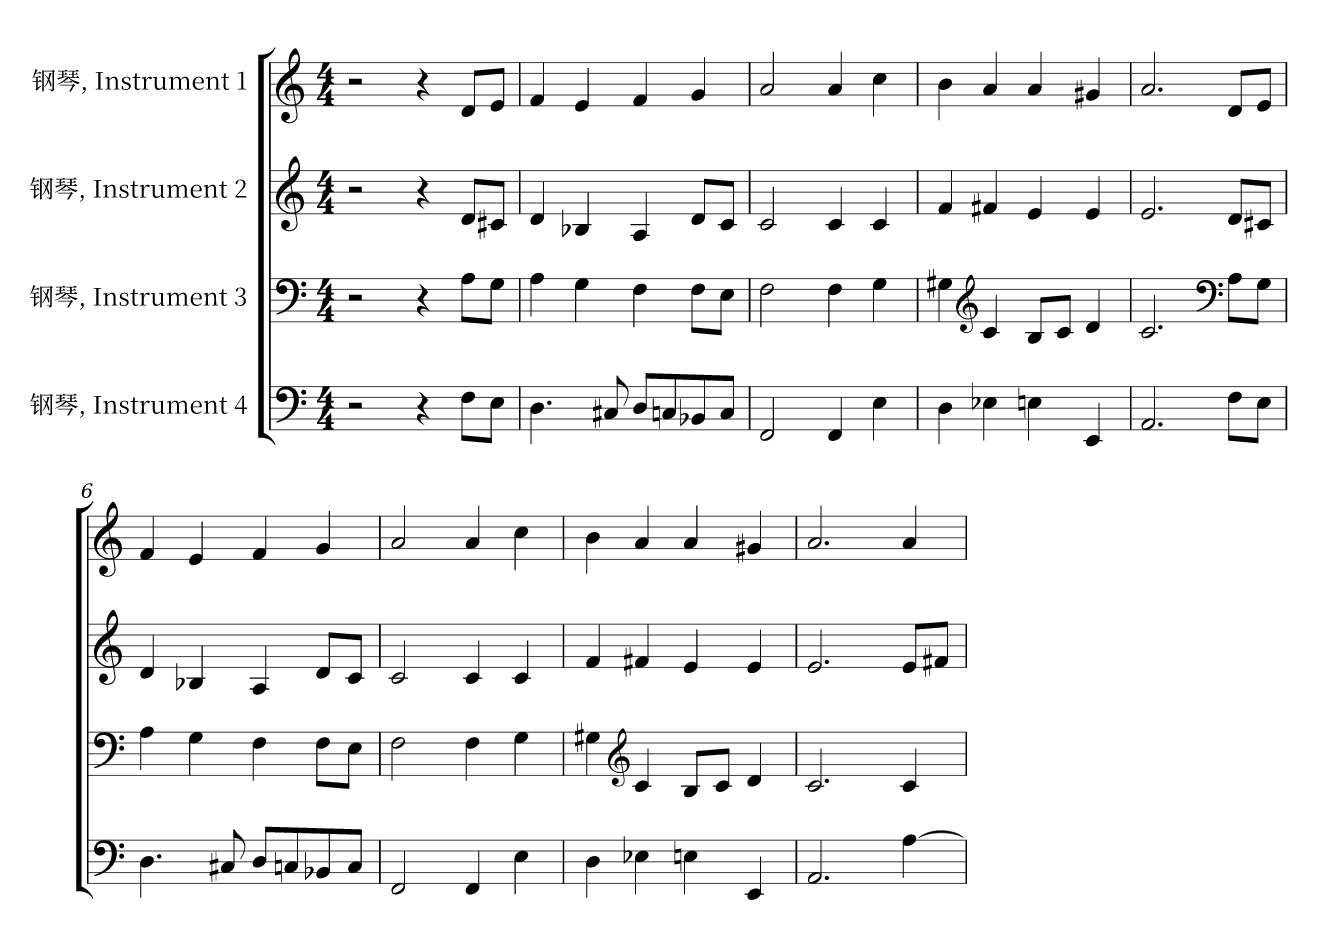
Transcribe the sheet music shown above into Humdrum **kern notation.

**kern	**kern	**kern	**kern
*part4	*part3	*part2	*part1
*staff4	*staff3	*staff2	*staff1
*I"钢琴, Instrument 4	*I"钢琴, Instrument 3	*I"钢琴, Instrument 2	*I"钢琴, Instrument 1
*clefF4	*clefF4	*clefG2	*clefG2
*k[]	*k[]	*k[]	*k[]
*M4/4	*M4/4	*M4/4	*M4/4
*MM96	*MM96	*MM96	*MM96
=1	=1	=1	=1
2r	2r	2r	2r
4r	4r	4r	4r
8F\L	8A\L	8d/L	8d/L
8E\J	8G\J	8c#X/J	8e/J
=2	=2	=2	=2
4.D\	4A\	4d/	4f/
.	4G\	4B-X/	4e/
8C#X/	.	.	.
8D/L	4F\	4A/	4f/
8Cn/	.	.	.
8BB-X/	8F\L	8d/L	4g/
8C/J	8E\J	8c/J	.
=3	=3	=3	=3
2FF/	2F\	2c/	2a/
4FF/	4F\	4c/	4a/
4E\	4G\	4c/	4cc\
=4	=4	=4	=4
4D\	4G#X\	4f/	4b\
*	*clefG2	*	*
4E-X\	4c/	4f#X/	4a/
4En\	8B/L	4e/	4a/
.	8c/J	.	.
4EE/	4d/	4e/	4g#X/
!!LO:LB:g=z
=5	=5	=5	=5
2.AA/	2.c/	2.e/	2.a/
*	*clefF4	*	*
8F\L	8A\L	8d/L	8d/L
8E\J	8G\J	8c#X/J	8e/J
=6	=6	=6	=6
4.D\	4A\	4d/	4f/
.	4G\	4B-X/	4e/
8C#X/	.	.	.
8D/L	4F\	4A/	4f/
8Cn/	.	.	.
8BB-X/	8F\L	8d/L	4g/
8C/J	8E\J	8c/J	.
=7	=7	=7	=7
2FF/	2F\	2c/	2a/
4FF/	4F\	4c/	4a/
4E\	4G\	4c/	4cc\
=8	=8	=8	=8
4D\	4G#X\	4f/	4b\
*	*clefG2	*	*
4E-X\	4c/	4f#X/	4a/
4En\	8B/L	4e/	4a/
.	8c/J	.	.
4EE/	4d/	4e/	4g#X/
=9	=9	=9	=9
2.AA/	2.c/	2.e/	2.a/
[4A\	4c/	8e/L	4a/
.	.	8f#X/J	.
=	=	=	=
*-	*-	*-	*-
